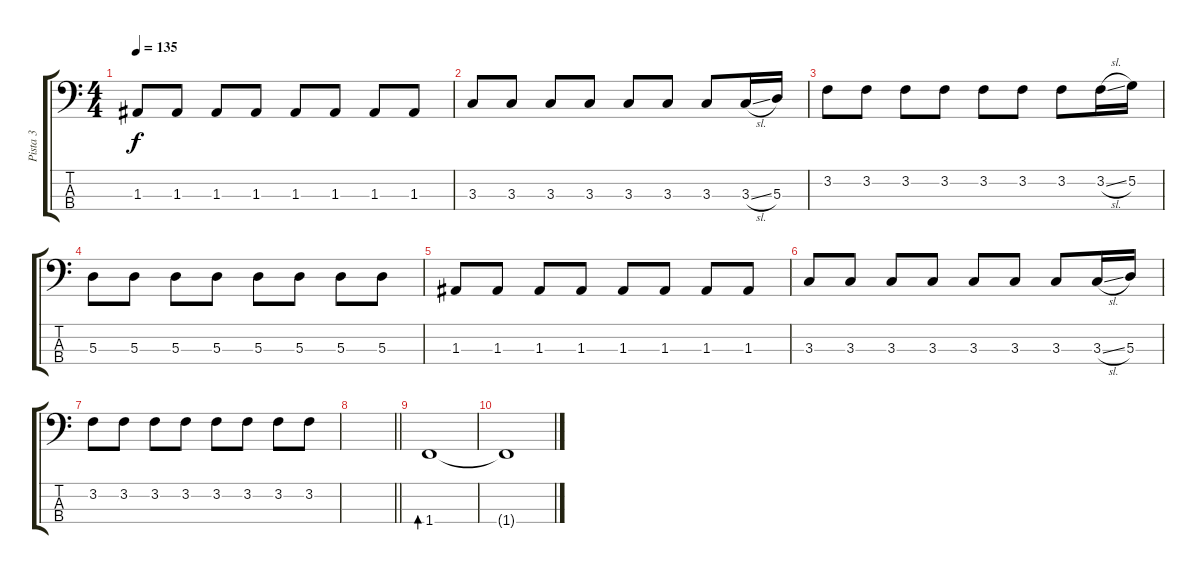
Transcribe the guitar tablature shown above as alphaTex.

\track ("Pista 3" "Pista 3") {instrument electricbasspick}
\staff {score tabs}
\tuning (G2 D2 A1 E1) {hide}
\ts (4 4)
\tempo 135
\clef f4
\ks c
1.3.8{dy f} 1.3.8 1.3.8 1.3.8 1.3.8 1.3.8 1.3.8 1.3.8 |
3.3.8 3.3.8 3.3.8 3.3.8 3.3.8 3.3.8 3.3.8 3.3{sl}.16 5.3.16 |
3.2.8 3.2.8 3.2.8 3.2.8 3.2.8 3.2.8 3.2.8 3.2{sl}.16 5.2.16 |
5.3.8 5.3.8 5.3.8 5.3.8 5.3.8 5.3.8 5.3.8 5.3.8 |
1.3.8 1.3.8 1.3.8 1.3.8 1.3.8 1.3.8 1.3.8 1.3.8 |
3.3.8 3.3.8 3.3.8 3.3.8 3.3.8 3.3.8 3.3.8 3.3{sl}.16 5.3.16 |
3.2.8 3.2.8 3.2.8 3.2.8 3.2.8 3.2.8 3.2.8 3.2.8 |
\barLineRight lightlight
|
1.4.1{bd 480 volume 0} |
1.4{t}.1
